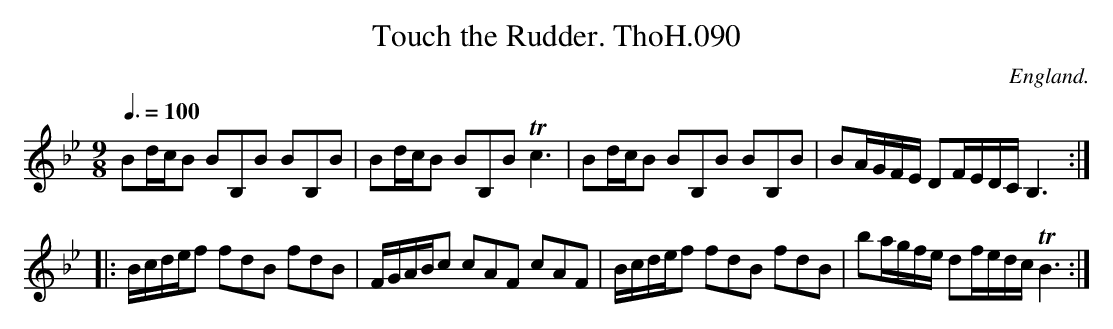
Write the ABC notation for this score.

X:1
T:Touch the Rudder. ThoH.090
Q:3/8=100
M:9/8
L:1/8
O:England.
K:Bb
Bd/c/B BB,B BB,B|Bd/c/B BB,BTc3|Bd/c/B BB,B BB,B|BA/G/F/E/ DF/E/D/C/B,3:|
|:B/c/d/e/f fdB fdB|F/G/A/B/c cAF cAF|B/c/d/e/f fdB fdB|ba/g/f/e/ df/e/d/c/TB3:|
